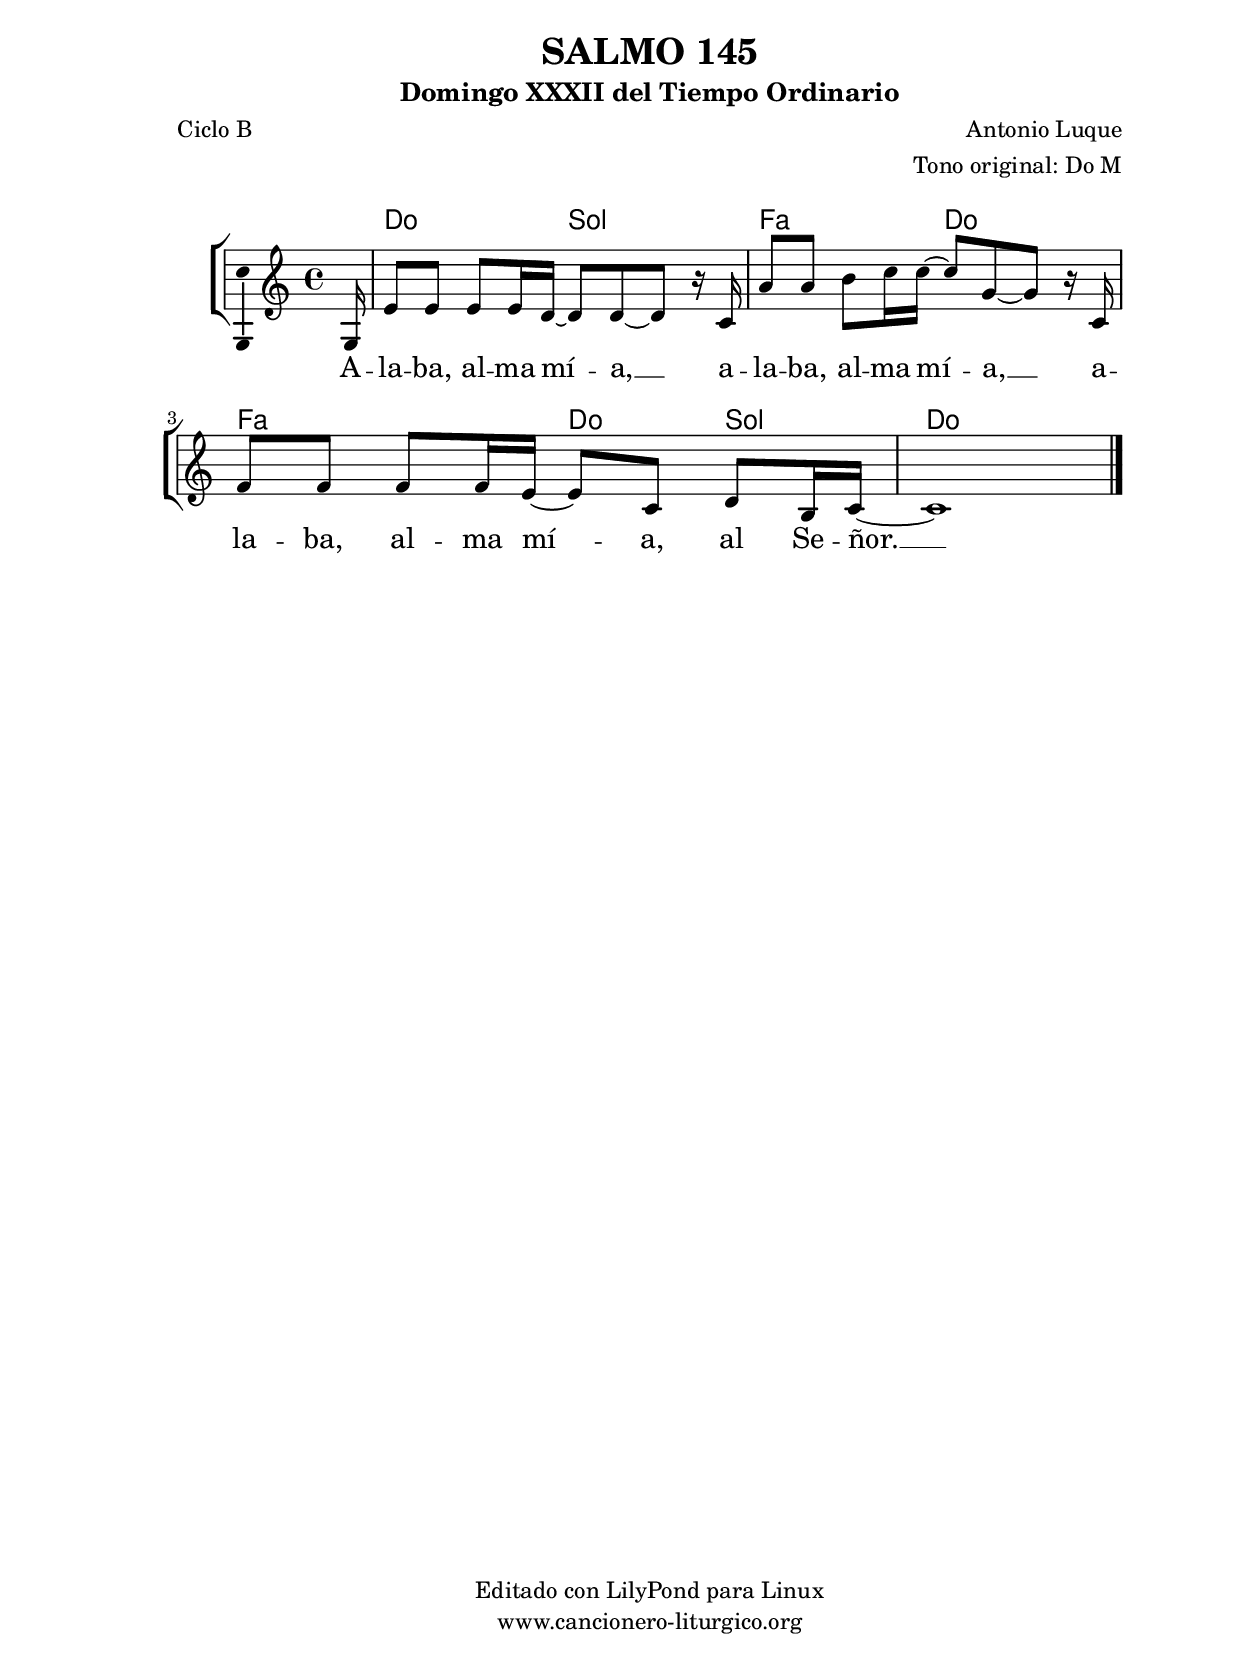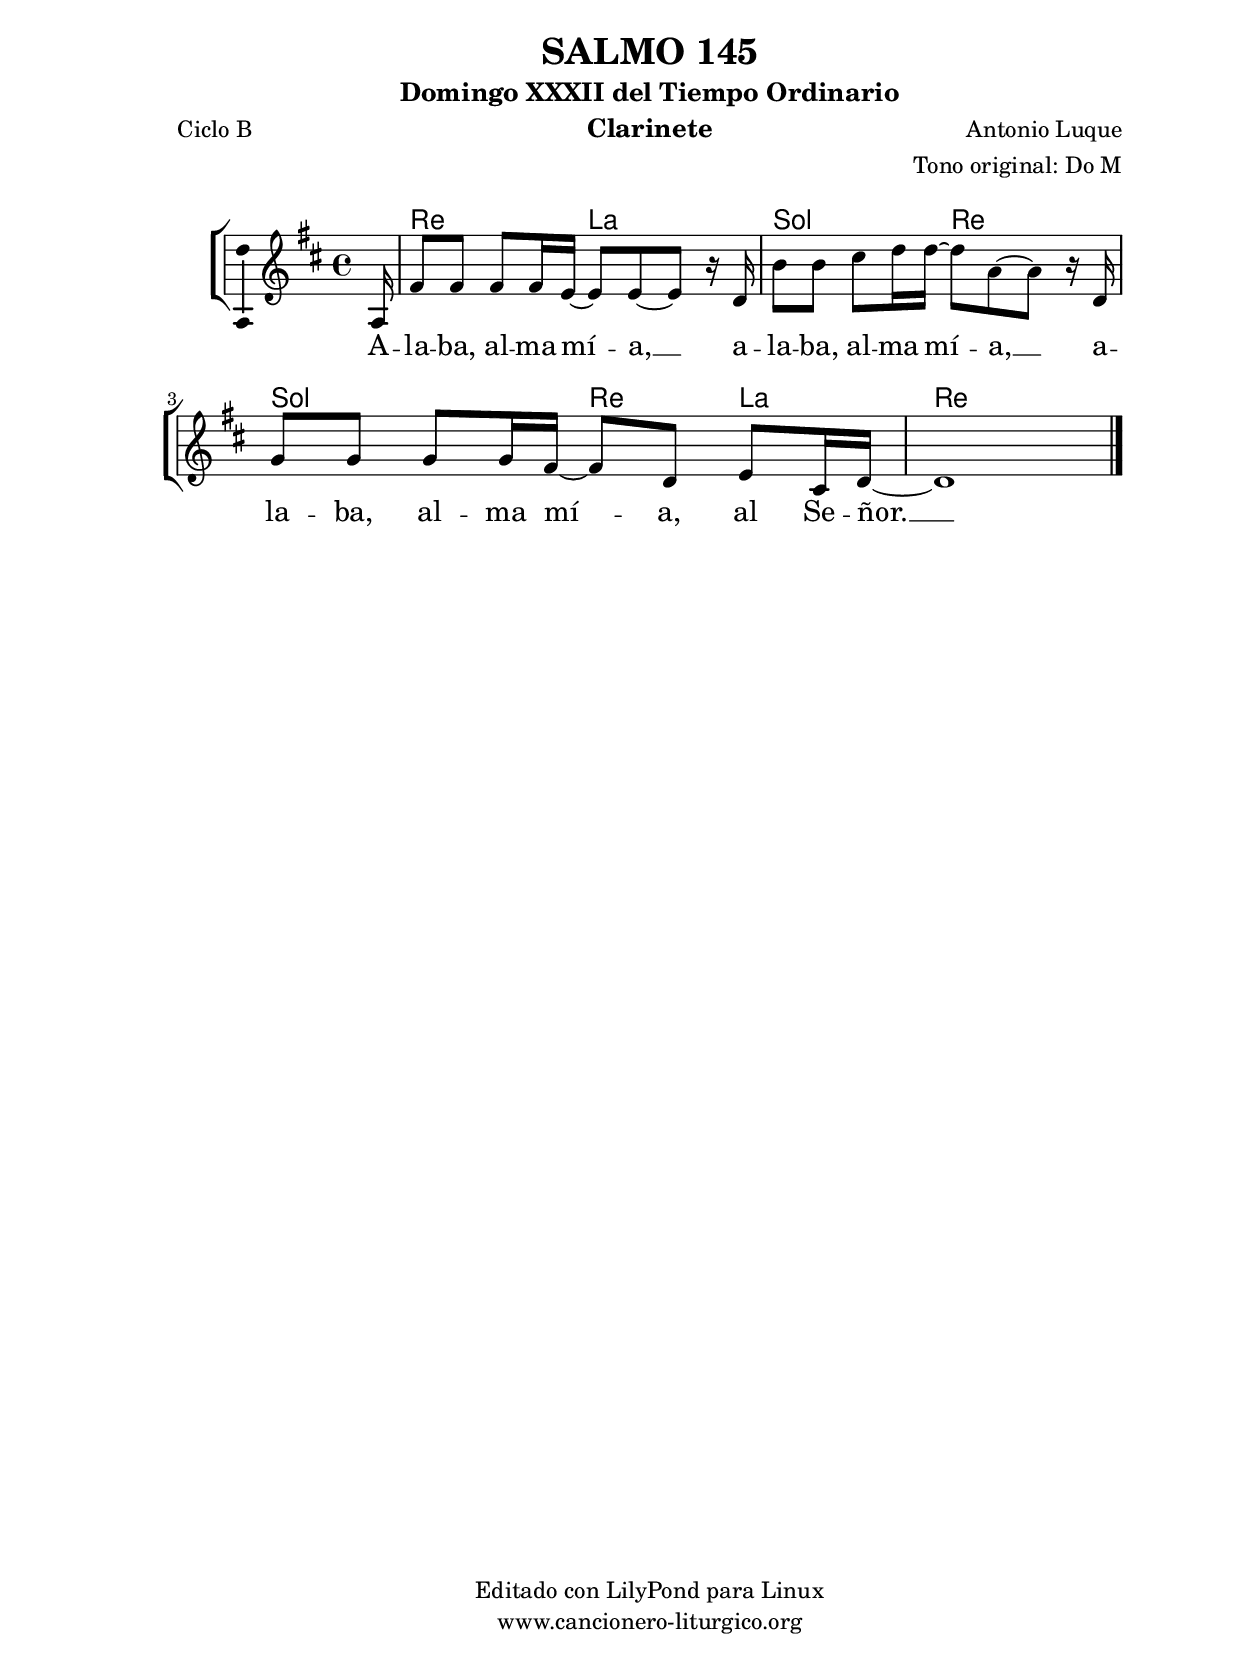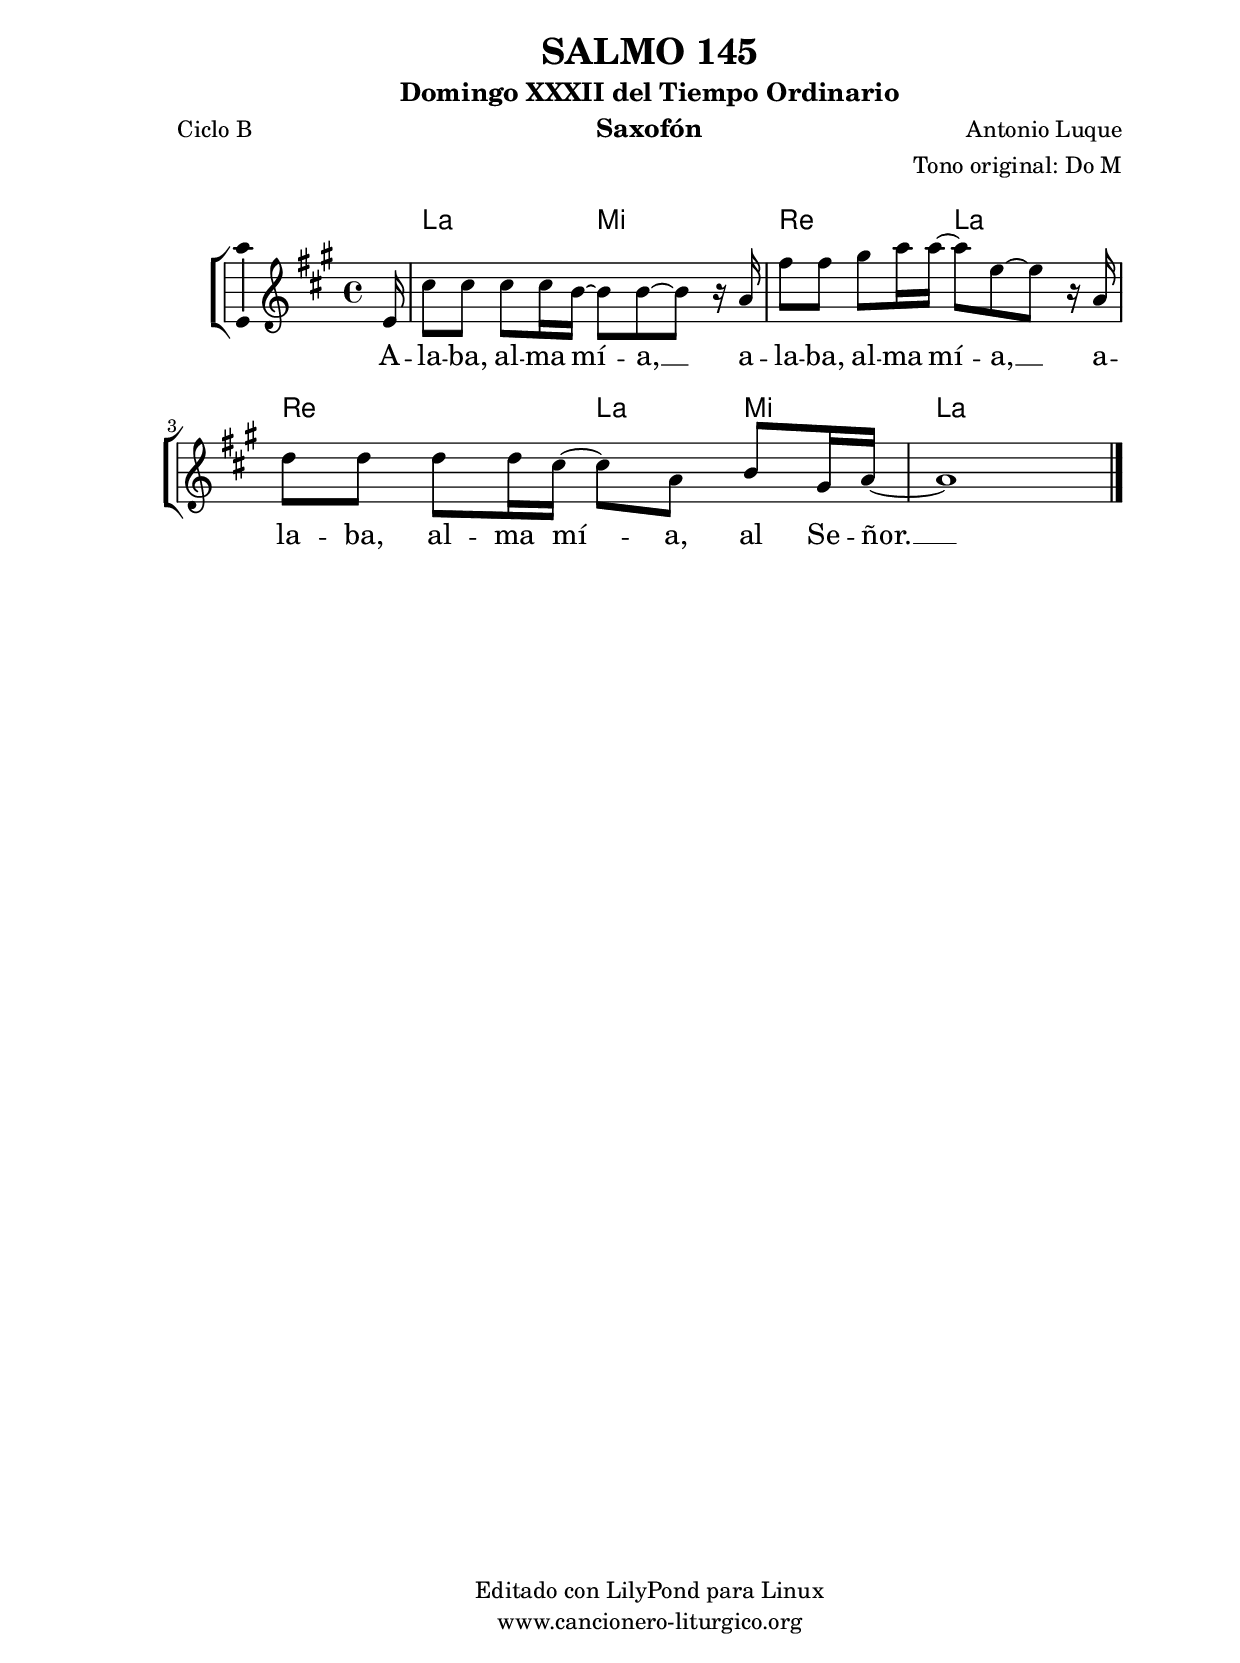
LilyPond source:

%
%para convertir .midi en .wav:
%timidity filename.midi -Ow -o finename.wav
%
%
%Para convertir de .wav a .mp3:
%lame -h -m j filename.wav
%
%
%para escuchar el midi:
%timidity nombrefichero.midi
%


%versión de lilypond para la que se ha escrito esta partitura:
\version "2.16.0"

	%Tamaño papel
	#(set-default-paper-size "a4")
	%Tamaño partitura
	#(set-global-staff-size 20)
	%No responde al pulsar sobre una nota
	#(ly:set-option 'point-and-click #f)

%parámetros del encabezamiento:
\header {
	title = "SALMO 145"
	subtitle = "Domingo XXXII del Tiempo Ordinario"
	composer = "Antonio Luque"
	poet = "Ciclo B"
	meter = ""
	arranger = "Tono original: Do M"
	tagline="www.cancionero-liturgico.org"
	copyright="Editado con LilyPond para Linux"
	tiempo = "Ordinario"
	usos = "Salmo"
	letra = "Alaba, alma mía, alaba, alma mía, alaba, alma mía, al Señor."
	}

%parámetros asociados al papel:
\paper  {
	oddHeaderMarkup = \markup {\fill-line { \on-the-fly #not-first-page \fromproperty #'header:title \on-the-fly #not-first-page \fromproperty #'header:composer }}
	evenHeaderMarkup = \markup {\fill-line { \fromproperty #'header:composer \fromproperty #'header:title }}
	#(set-paper-size "a4")
	print-page-number = ##f
	first-page-number = 1
	print-first-page-number = ##f
%	head-separation = 3.0 \cm
	top-margin = 2.0 \cm
	bottom-margin = 0.5\cm
%%%	bottom-margin = -1.0\cm
	left-margin = 3.0 \cm
	line-width = 16.0 \cm 
	indent = 8\mm
	interscoreline = 2.\mm
	between-system-space = 15\mm
%	para que las partituras no llenen la hoja:
	ragged-bottom = ##t
%	idem para la última hoja:
	ragged-last-bottom = ##f
%	para que las partituras llenen el ancho del papel:
	ragged-last = ##f
	after-title-space = 2.5 \cm
%page-count=1
%system-count=8

	%Flexible Vertical Spacing
%	markup-markup-spacing =
%	#'((basic-distance . 15) (minimum-distance . 15) (padding . 3))
	markup-system-spacing =
	#'((basic-distance . 15) (minimum-distance . 15) (padding . 3))
	system-system-spacing =
	#'((basic-distance . 15) (minimum-distance . 15) (padding . 3))
	score-system-spacing =
	#'((basic-distance . 15) (minimum-distance . 15) (padding . 5))
%	top-system-spacing = % header
%	#'((basic-distance . 8) (minimum-distance . 0) (padding . 3))
%	top-markup-spacing =
%	#'((basic-distance . 20) (minimum-distance . 20) (padding . 3))
	last-bottom-spacing = % footer
	#'((basic-distance . 5) (minimum-distance . 5) (padding . 3))
%	score-markup-spacing =
%	#'((basic-distance . 16) (minimum-distance . 13) (padding . 3))

	}


%parámetros que afectan a toda la partitura:
global =  {
	%clave de sol (G):
	\clef G
	%armadura:
%	\transpose d ees
	\key c \major
	\tempo 4=80
	\set Score.tempoHideNote = ##t
	}


acordes = {
	\italianChords
	\chordmode {
%	\transpose d ees
{

s16
c2 g f c f c4 g c1

	}
	}
}

melodia = 
%	\transpose d ees
{
	\relative c'{

\time 4/4

\partial16
g16
e'8 e e e16 d~d8 d~d r16 c16
a'8 a b c16 c~c8 g~g r16 c,16
f8 f f f16 e~e8 c d b16 c~
c1

	\bar "|."
	}
	}


texto = \lyricmode {
A -- la -- ba, al -- ma mí -- a, __
a -- la -- ba, al -- ma mí -- a, __
a -- la -- ba, al -- ma mí -- a,
al Se -- ñor. __
	}


acordesStaff = \context ChordNames = acordesStaff <<
	\set chordChanges = ##t
	\acordes
	>>


vozStaff = \context Voice = vozStaff
\with {\consists "Ambitus_engraver"}
<<
%	\set Staff.instrumentName = ""
%	\set Staff.shortInstrumentName = ""
%	\set Staff.midiInstrument = #"clarinet"
%	\set Staff.midiInstrument = #"cello"
%	\set Staff.midiInstrument = #"flute"
	\set Staff.midiInstrument = #"electric guitar (jazz)"
%	\set Staff.midiInstrument = #"english horn"
%	\set Staff.midiInstrument = #"violin"
%	\set Staff.midiInstrument = #"glockenspiel"
	\set Staff.midiMinimumVolume = #0.7
	\set Staff.midiMaximumVolume = #0.9
	\global
	\melodia
	>>


textoStaff = \context Lyrics = textoStaff <<
	\lyricsto vozStaff \texto
	>>

\book {
	\score {
		\context ChoirStaff {
			\override StaffGroup.SystemStartBracket #'collapse-height = #1
			\override Score.SystemStartBar #'collapse-height = #1
			<<
			\acordesStaff
			\vozStaff
			\textoStaff
			>>
			}
		\layout {
	    		\context {
				\Lyrics
				\override LyricText #'font-size = #2
				}
	   		 \context {
				\Score
				%fontSize = #3
				\override StaffSymbol #'staff-space = #(magstep +3)
				%\override Beam #'thickness = #0.55
				%\override SpacingSpanner #'spacing-increment = #1.0
				%\override Slur #'height-limit = #1.5
				}
			}
		}
	\score {
		\unfoldRepeats
		\context ChoirStaff {
			<<
			\acordesStaff
			\vozStaff
			>>
			}
		\midi {
	  		\context {
	  			\Score
				tempoWholesPerMinute = #(ly:make-moment 70 4)
				}
			}
		}
	}

%Partitura para clarinete
#(define output-suffix "C")
\book {
	\header{
		instrument = "Clarinete"
		}
	\score {
		\context ChoirStaff {
			\override StaffGroup.SystemStartBracket #'collapse-height = #1
			\override Score.SystemStartBar #'collapse-height = #1
\transpose c d
			<<
			\acordesStaff
			\vozStaff
			\textoStaff
			>>
			}
		\layout {
	    		\context {
				\Lyrics
				\override LyricText #'font-size = #2
				}
	   		 \context {
				\Score
				%fontSize = #3
				\override StaffSymbol #'staff-space = #(magstep +3)
				%\override Beam #'thickness = #0.55
				%\override SpacingSpanner #'spacing-increment = #1.0
				%\override Slur #'height-limit = #1.5
				}
			}
		}
	}

%Partitura para saxofón
#(define output-suffix "S")
\book {
	\header{
		instrument = "Saxofón"
		}
	\score {
		\context ChoirStaff {
			\override StaffGroup.SystemStartBracket #'collapse-height = #1
			\override Score.SystemStartBar #'collapse-height = #1
\transpose c a
			<<
			\acordesStaff
			\vozStaff
			\textoStaff
			>>
			}
		\layout {
	    		\context {
				\Lyrics
				\override LyricText #'font-size = #2
				}
	   		 \context {
				\Score
				%fontSize = #3
				\override StaffSymbol #'staff-space = #(magstep +3)
				%\override Beam #'thickness = #0.55
				%\override SpacingSpanner #'spacing-increment = #1.0
				%\override Slur #'height-limit = #1.5
				}
			}
		}
	}

